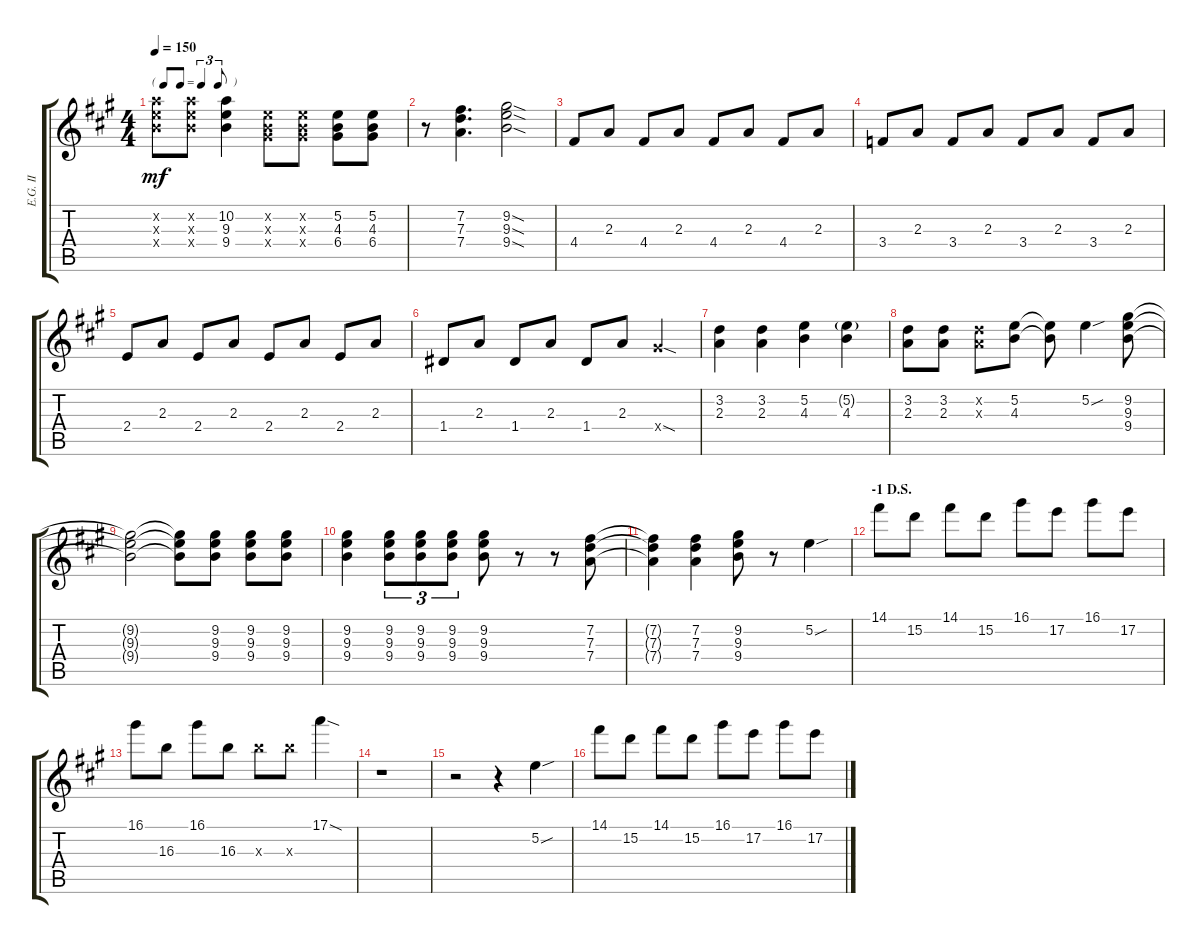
\track ("E.G. II" "E.G. II") {instrument overdrivenguitar}
\staff {score tabs}
\tuning (E4 B3 G3 D3 A2 E2) {hide}
\ts (4 4)
\tf triplet8th
\tempo 150
\clef g2
\ks a
(10.2{x} 9.3{x} 9.4{x}).8{dy mf} (10.2{x} 9.3{x} 9.4{x}).8 (10.2 9.3 9.4).4 (5.2{x} 4.3{x} 6.4{x}).8 (5.2{x} 4.3{x} 6.4{x}).8 (5.2 4.3 6.4).8 (5.2 4.3 6.4).8 |
r.8 (7.2 7.3 7.4).4{d} (9.2{sod} 9.3{sod} 9.4{sod}).2 |
\section ("" "")
4.4.8 2.3.8 4.4.8 2.3.8 4.4.8 2.3.8 4.4.8 2.3.8 |
3.4.8 2.3.8 3.4.8 2.3.8 3.4.8 2.3.8 3.4.8 2.3.8 |
2.4.8 2.3.8 2.4.8 2.3.8 2.4.8 2.3.8 2.4.8 2.3.8 |
1.4.8 2.3.8 1.4.8 2.3.8 1.4.8 2.3.8 6.4{sod x}.4 |
(3.2 2.3).4 (3.2 2.3).4 (5.2 4.3).4 (5.2{g} 4.3).4 |
(3.2 2.3).8 (3.2 2.3).8 (3.2{x} 2.3{x}).8 (5.2 4.3).8 (5.2{t} 4.3{t}).8 5.2{sou}.4 (9.2 9.3 9.4).8 |
(9.2{t} 9.3{t} 9.4{t}).2 (9.2{t} 9.3{t} 9.4{t}).8 (9.2 9.3 9.4).8 (9.2 9.3 9.4).8 (9.2 9.3 9.4).8 |
(9.2 9.3 9.4).4 (9.2 9.3 9.4).8{tu (3 2)} (9.2 9.3 9.4).8{tu (3 2)} (9.2 9.3 9.4).8{tu (3 2)} (9.2 9.3 9.4).8 r.8 r.8 (7.2 7.3 7.4).8 |
(7.2{t} 7.3{t} 7.4{t}).4 (7.2 7.3 7.4).4 (9.2 9.3 9.4).8 r.8 5.2{sou}.4 |
\section ("" "-1 D.S.")
14.1.8 15.2.8 14.1.8 15.2.8 16.1.8 17.2.8 16.1.8 17.2.8 |
16.1.8 16.3.8 16.1.8 16.3.8 16.3{x}.8 16.3{x}.8 17.1{sod}.4 |
r.1 |
r.2 r.4 5.2{sou}.4 |
14.1.8 15.2.8 14.1.8 15.2.8 16.1.8 17.2.8 16.1.8 17.2.8
